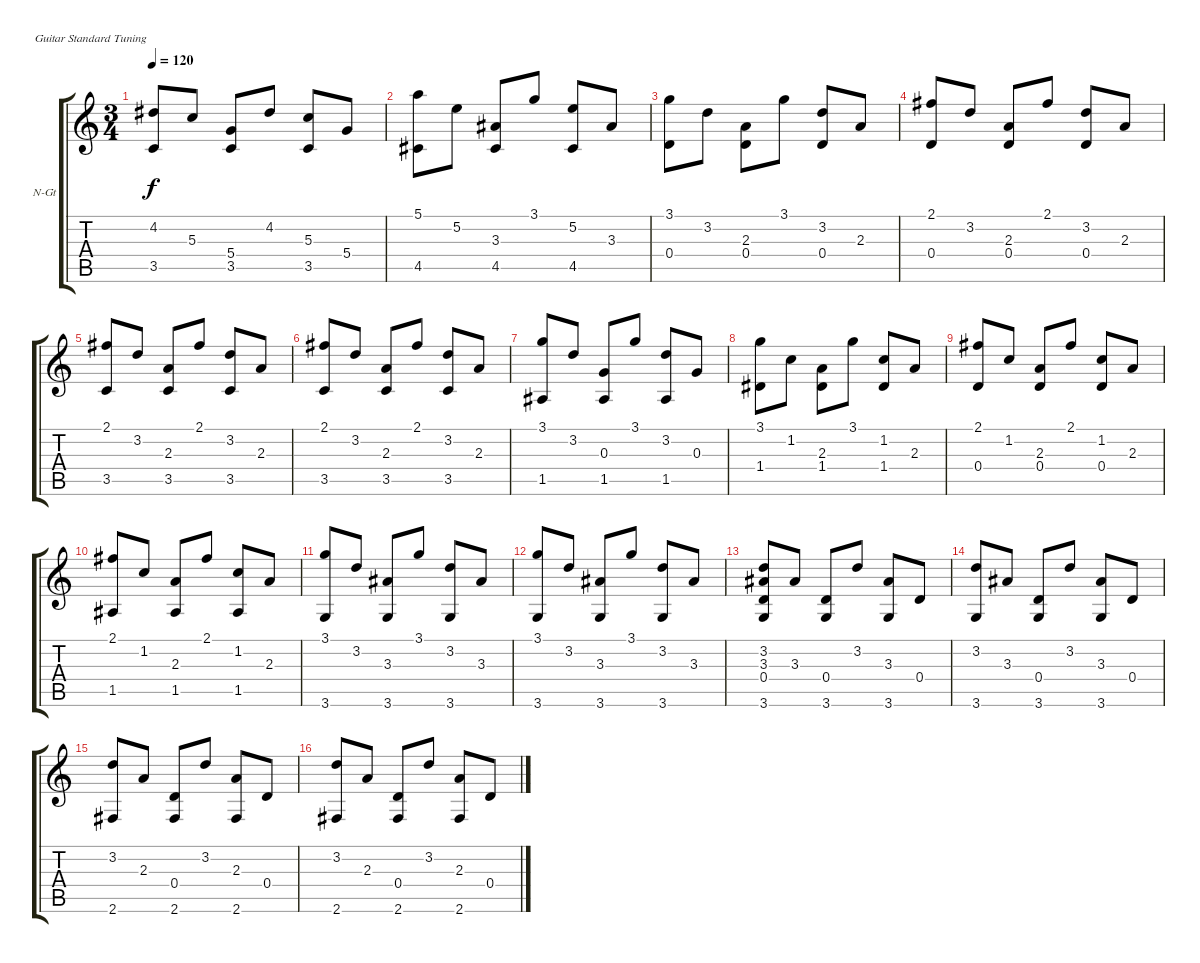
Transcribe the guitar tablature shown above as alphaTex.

\bracketExtendMode groupsimilarinstruments
\firstSystemTrackNameOrientation horizontal
\otherSystemsTrackNameOrientation horizontal
\track ("Pista 1" "N-Gt") {instrument acousticguitarnylon}
\staff {score tabs}
\tuning (E4 B3 G3 D3 A2 E2)
\ts (3 4)
\tempo 120
\clef g2
\ks c
(4.2 3.5).8{dy f} 5.3.8 (5.4 3.5).8 4.2.8 (5.3 3.5).8 5.4.8 |
(5.1 4.5).8 5.2.8 (3.3 4.5).8 3.1.8 (5.2 4.5).8 3.3.8 |
(3.1 0.4).8 3.2.8 (2.3 0.4).8 3.1.8 (3.2 0.4).8 2.3.8 |
(2.1 0.4).8 3.2.8 (2.3 0.4).8 2.1.8 (3.2 0.4).8 2.3.8 |
(2.1 3.5).8 3.2.8 (2.3 3.5).8 2.1.8 (3.2 3.5).8 2.3.8 |
(2.1 3.5).8 3.2.8 (2.3 3.5).8 2.1.8 (3.2 3.5).8 2.3.8 |
(3.1 1.5).8 3.2.8 (0.3 1.5).8 3.1.8 (3.2 1.5).8 0.3.8 |
(3.1 1.4).8 1.2.8 (2.3 1.4).8 3.1.8 (1.2 1.4).8 2.3.8 |
(2.1 0.4).8 1.2.8 (2.3 0.4).8 2.1.8 (1.2 0.4).8 2.3.8 |
(2.1 1.5).8 1.2.8 (2.3 1.5).8 2.1.8 (1.2 1.5).8 2.3.8 |
(3.1 3.6).8 3.2.8 (3.3 3.6).8 3.1.8 (3.2 3.6).8 3.3.8 |
(3.1 3.6).8 3.2.8 (3.3 3.6).8 3.1.8 (3.2 3.6).8 3.3.8 |
(3.2 3.3 0.4 3.6).8 3.3.8 (0.4 3.6).8 3.2.8 (3.3 3.6).8 0.4.8 |
(3.2 3.6).8 3.3.8 (0.4 3.6).8 3.2.8 (3.3 3.6).8 0.4.8 |
(3.2 2.6).8 2.3.8 (0.4 2.6).8 3.2.8 (2.3 2.6).8 0.4.8 |
(3.2 2.6).8 2.3.8 (0.4 2.6).8 3.2.8 (2.3 2.6).8 0.4.8
